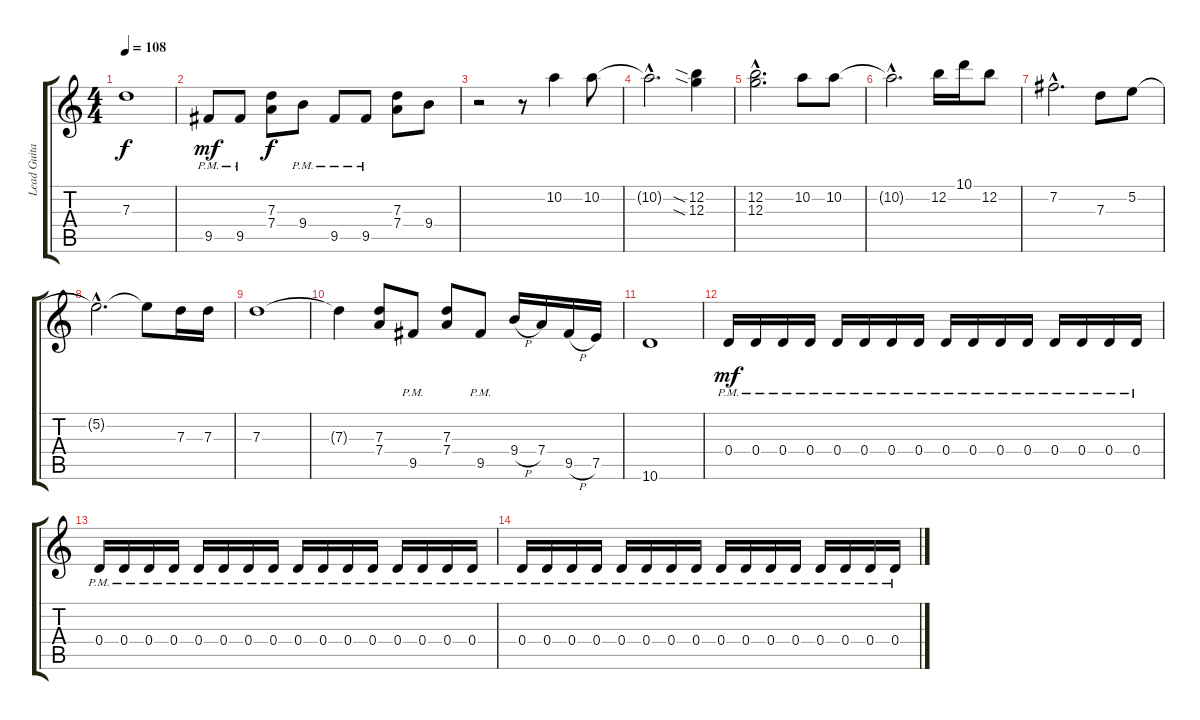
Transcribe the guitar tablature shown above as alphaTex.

\track ("Lead Guitar" "Lead Guita") {instrument distortionguitar}
\staff {score tabs}
\tuning (E4 B3 G3 D3 A2 E2) {hide}
\ts (4 4)
\tempo 108
\clef g2
\ks c
7.3.1{dy f} |
9.5{pm}.8{dy mf} 9.5{pm}.8 (7.3 7.4).8{dy f} 9.4{pm}.8 9.5{pm}.8 9.5{pm}.8 (7.3 7.4).8 9.4.8 |
r.2 r.8 10.2.4 10.2.8 |
10.2{hac t}.2{d} (12.2{sia} 12.3{sia}).4 |
(12.2{hac} 12.3{hac}).2{d} 10.2.8 10.2.8 |
10.2{hac t}.2{d} 12.2.16 10.1.16 12.2.8 |
7.2{hac}.2{d} 7.3.8 5.2.8 |
5.2{hac t}.2{d volume 7} 5.2{t}.8 7.3.16 7.3.16 |
7.3.1 |
7.3{t}.4 (7.3 7.4).8 9.5{pm}.8 (7.3 7.4).8 9.5{pm}.8 9.4{h}.16 7.4.16 9.5{h}.16 7.5.16 |
10.6.1 |
0.4{pm}.16{dy mf volume 0} 0.4{pm}.16 0.4{pm}.16 0.4{pm}.16 0.4{pm}.16 0.4{pm}.16 0.4{pm}.16 0.4{pm}.16 0.4{pm}.16 0.4{pm}.16 0.4{pm}.16 0.4{pm}.16 0.4{pm}.16 0.4{pm}.16 0.4{pm}.16 0.4{pm}.16 |
0.4{pm}.16 0.4{pm}.16 0.4{pm}.16 0.4{pm}.16 0.4{pm}.16 0.4{pm}.16 0.4{pm}.16 0.4{pm}.16 0.4{pm}.16 0.4{pm}.16 0.4{pm}.16 0.4{pm}.16 0.4{pm}.16 0.4{pm}.16 0.4{pm}.16 0.4{pm}.16 |
0.4{pm}.16 0.4{pm}.16 0.4{pm}.16 0.4{pm}.16 0.4{pm}.16 0.4{pm}.16 0.4{pm}.16 0.4{pm}.16 0.4{pm}.16 0.4{pm}.16 0.4{pm}.16 0.4{pm}.16 0.4{pm}.16 0.4{pm}.16 0.4{pm}.16 0.4{pm}.16
